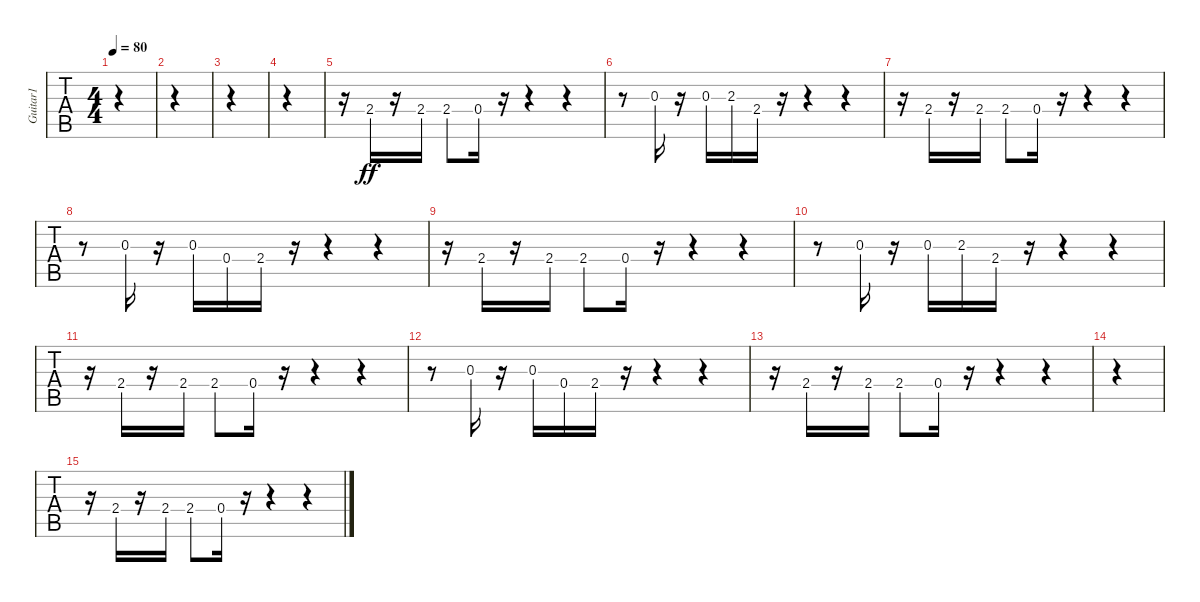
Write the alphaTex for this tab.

\track ("Guitar1" "Guitar1") {instrument overdrivenguitar}
\staff {tabs}
\tuning (E4 B3 G3 D3 A2 D2) {hide}
\ts (4 4)
\tempo 80
\clef g2
\ks c
|
|
|
|
r.16 2.4.16{dy ff} r.16 2.4.16 2.4.8 0.4.16 r.16 r.4 r.4 |
r.8 0.3.16 r.16 0.3.16 2.3.16 2.4.16 r.16 r.4 r.4 |
r.16 2.4.16 r.16 2.4.16 2.4.8 0.4.16 r.16 r.4 r.4 |
r.8 0.3.16 r.16 0.3.16 0.4.16 2.4.16 r.16 r.4 r.4 |
r.16 2.4.16 r.16 2.4.16 2.4.8 0.4.16 r.16 r.4 r.4 |
r.8 0.3.16 r.16 0.3.16 2.3.16 2.4.16 r.16 r.4 r.4 |
r.16 2.4.16 r.16 2.4.16 2.4.8 0.4.16 r.16 r.4 r.4 |
r.8 0.3.16 r.16 0.3.16 0.4.16 2.4.16 r.16 r.4 r.4 |
r.16 2.4.16 r.16 2.4.16 2.4.8 0.4.16 r.16 r.4 r.4 |
|
r.16 2.4.16 r.16 2.4.16 2.4.8 0.4.16 r.16 r.4 r.4
